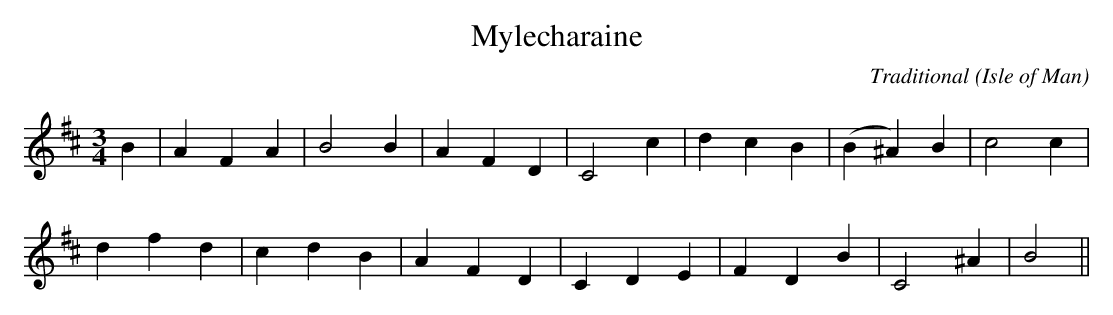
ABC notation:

X:1
T:Mylecharaine
C:Traditional
O:Isle of Man
M:3/4
L:1/4
K:D
B|A F A|B2 B|A F D|C2 c|d c B|(B ^A) B|c2 c|
d f d|c d B|A F D|C D E|F D ,B|C2 ^A|B2||
